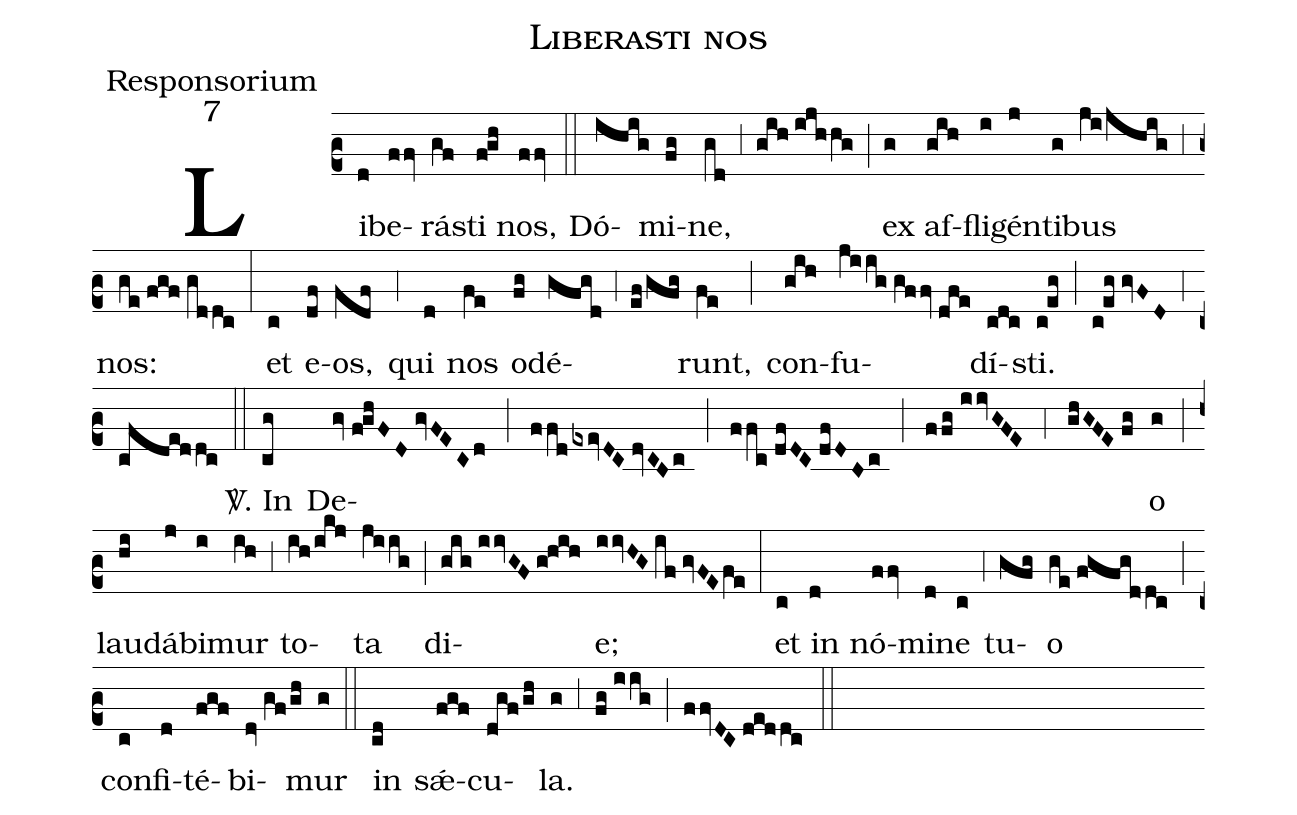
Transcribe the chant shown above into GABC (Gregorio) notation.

name:Liberasti nos;
office-part:Responsorium;
mode:7;
%%
(c2) Li(d)be(ffv)rá(gf)sti(f!gh) nos,(ffv) (::)
Dó(ihig)mi(fg)ne,(gd) (,3) (gih//ijhhg) (;) ex(g) af(gih)fli(i)gén(j)ti(g)bus(ji/jhig) (,3) nos:(ge//fgf//gddc) (:)
et(c) e(df)os,(fdf) (,4) qui(d) nos(fe) o(fg)dé(gfgd;4ef/gfg)runt,(fe) (;) con(gih)fu(jiig//gffv//dfe)dí(cdc)sti.(c!eg) (;) (c!eg//gvFD) (,4) (cfdeddc) (::)

<sp>V/</sp>. In(cg) De(gv//f!ghFD//gvFECd;ffd/exevDC//dvCBc;ffc//dfDC//dfDBc;ffg//iivGFE;4ghGFE//fg)o(g) (;) lau(hi)dá(j)bi(i)mur(ih) (,3) to(ih/ikj)ta(jiig) (;) di(gig//iivGF//g!hih)e;(iivHG//if//gvFE/fe) (:)
et(c) in(d) nó(ffv)mi(d)ne(c) (,4) tu(gfg)o(ge//fgfgddc) (;) con(c)fi(d)té(fgf)bi(dv//gf/gh)mur(g) (::)
in(cd) s{<sp>'ae</sp>}(fgf)cu(dgf/gh)la.(g) (,3) (fg//iig) (;) (ffvDC//deddc) (::)
